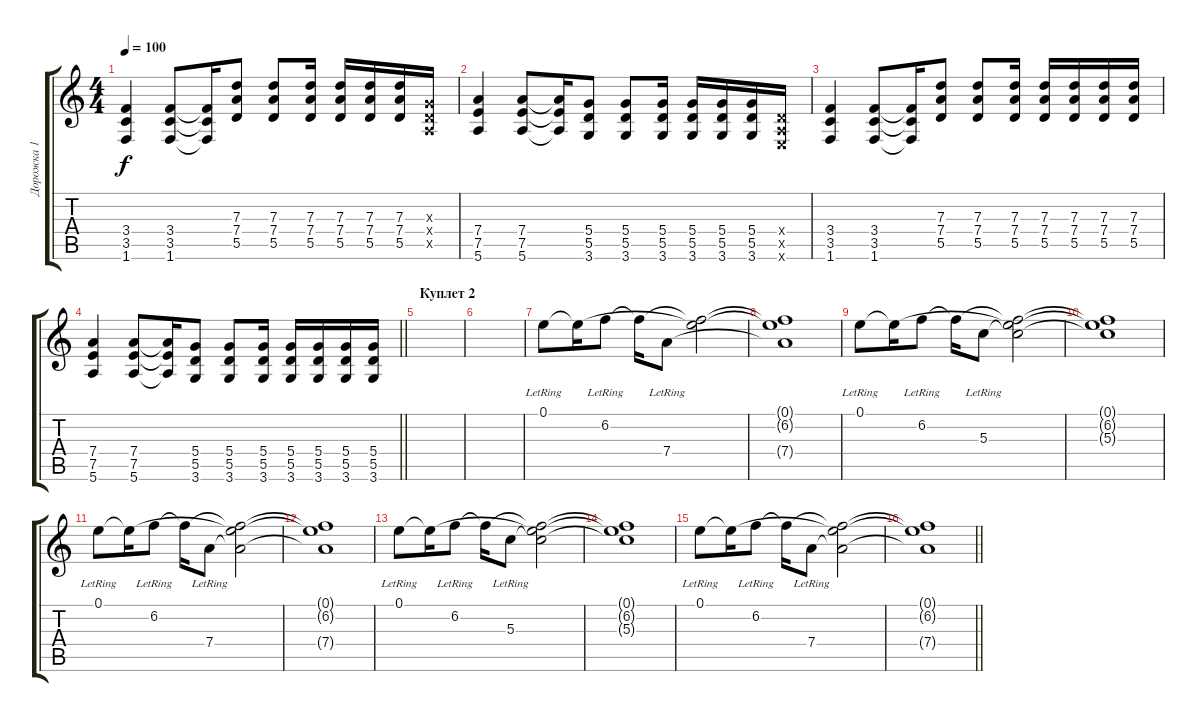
\track ("Дорожка 1" "Дорожка 1") {instrument electricguitarclean}
\staff {score tabs}
\tuning (E4 B3 G3 D3 A2 E2) {hide}
\ts (4 4)
\tempo 100
\clef g2
\ks c
(3.4 3.5 1.6).4{dy f} (3.4 3.5 1.6).8 (3.4{t} 3.5{t} 1.6{t}).16 (7.3 7.4 5.5).8 (7.3 7.4 5.5).8 (7.3 7.4 5.5).16 (7.3 7.4 5.5).16 (7.3 7.4 5.5).16 (7.3 7.4 5.5).16 (0.3{x} 0.4{x} 0.5{x}).16 |
(7.4 7.5 5.6).4 (7.4 7.5 5.6).8 (7.4{t} 7.5{t} 5.6{t}).16 (5.4 5.5 3.6).8 (5.4 5.5 3.6).8 (5.4 5.5 3.6).16 (5.4 5.5 3.6).16 (5.4 5.5 3.6).16 (5.4 5.5 3.6).16 (0.4{x} 0.5{x} 0.6{x}).16 |
(3.4 3.5 1.6).4 (3.4 3.5 1.6).8 (3.4{t} 3.5{t} 1.6{t}).16 (7.3 7.4 5.5).8 (7.3 7.4 5.5).8 (7.3 7.4 5.5).16 (7.3 7.4 5.5).16 (7.3 7.4 5.5).16 (7.3 7.4 5.5).16 (7.3 7.4 5.5).16 |
\barLineRight lightlight
(7.4 7.5 5.6).4 (7.4 7.5 5.6).8 (7.4{t} 7.5{t} 5.6{t}).16 (5.4 5.5 3.6).8 (5.4 5.5 3.6).8 (5.4 5.5 3.6).16 (5.4 5.5 3.6).16 (5.4 5.5 3.6).16 (5.4 5.5 3.6).16 (5.4 5.5 3.6).16 |
\section ("" "Куплет 2")
|
|
0.1{lr}.8{instrument electricguitarclean} 0.1{t}.16 6.2{lr}.8 6.2{t}.16 7.4{lr}.8 (0.1{t} 6.2{t}).2 |
(0.1{t} 6.2{t} 7.4{t}).1 |
0.1{lr}.8 0.1{t}.16 6.2{lr}.8 6.2{t}.16 5.3{lr}.8 (0.1{t} 6.2{t} 5.3{t}).2 |
(0.1{t} 6.2{t} 5.3{t}).1 |
0.1{lr}.8 0.1{t}.16 6.2{lr}.8 6.2{t}.16 7.4{lr}.8 (0.1{t} 6.2{t} 7.4{t}).2 |
(0.1{t} 6.2{t} 7.4{t}).1 |
0.1{lr}.8 0.1{t}.16 6.2{lr}.8 6.2{t}.16 5.3{lr}.8 (0.1{t} 6.2{t} 5.3{t}).2 |
(0.1{t} 6.2{t} 5.3{t}).1 |
0.1{lr}.8 0.1{t}.16 6.2{lr}.8 6.2{t}.16 7.4{lr}.8 (0.1{t} 6.2{t} 7.4{t}).2 |
\barLineRight lightlight
(0.1{t} 6.2{t} 7.4{t}).1
